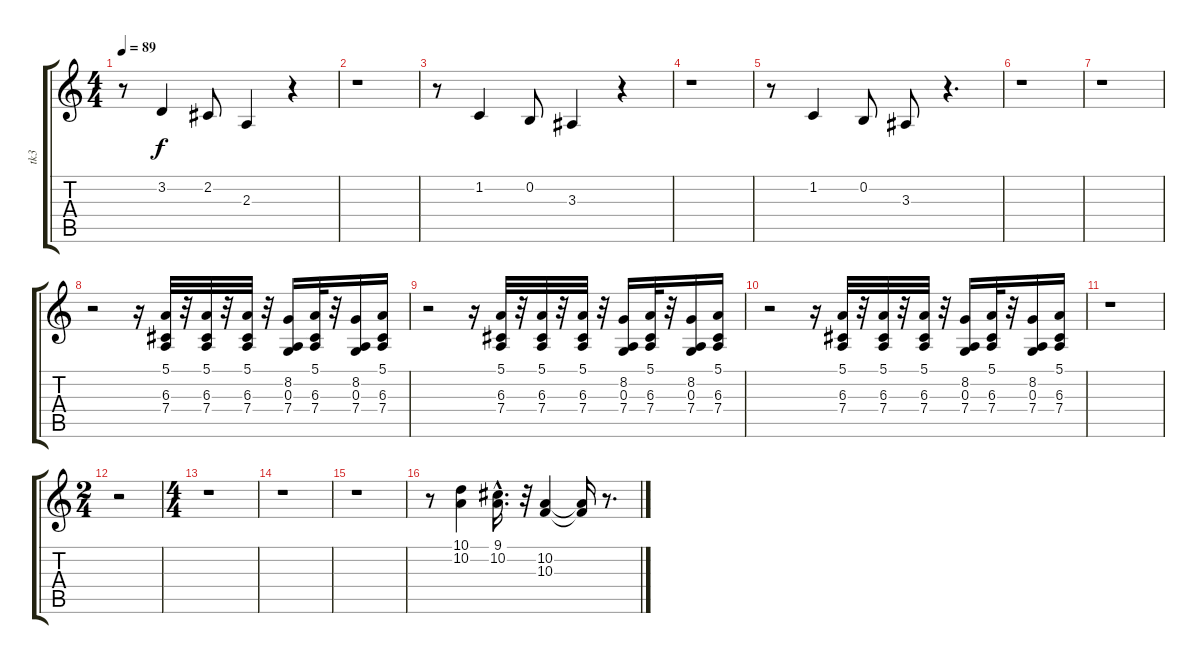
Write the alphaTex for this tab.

\track ("tk3" "tk3") {instrument baritonesax}
\staff {score tabs}
\tuning (E4 B3 G3 D3 A2 E2) {hide}
\ts (4 4)
\tempo 89
\clef g2
\ks c
r.8{dy f} 3.2.4 2.2.8 2.3.4 r.4 |
r.1 |
r.8 1.2.4 0.2.8 3.3.4 r.4 |
r.1 |
r.8 1.2.4 0.2.8 3.3.8 r.4{d} |
r.1 |
r.1 |
r.2 r.16 (5.1 6.3 7.4).32 r.32 (5.1 6.3 7.4).32 r.32 (5.1 6.3 7.4).32 r.32 (8.2 0.3 7.4).16 (5.1 6.3 7.4).32 r.32 (8.2 0.3 7.4).16 (5.1 6.3 7.4).16 |
r.2 r.16 (5.1 6.3 7.4).32 r.32 (5.1 6.3 7.4).32 r.32 (5.1 6.3 7.4).32 r.32 (8.2 0.3 7.4).16 (5.1 6.3 7.4).32 r.32 (8.2 0.3 7.4).16 (5.1 6.3 7.4).16 |
r.2 r.16 (5.1 6.3 7.4).32 r.32 (5.1 6.3 7.4).32 r.32 (5.1 6.3 7.4).32 r.32 (8.2 0.3 7.4).16 (5.1 6.3 7.4).32 r.32 (8.2 0.3 7.4).16 (5.1 6.3 7.4).16 |
r.1 |
\ts (2 4)
r.2 |
\ts (4 4)
r.1 |
r.1 |
r.1 |
r.8 (10.1 10.2).4 (9.1{hac} 10.2{hac}).16{d} r.32 (10.2 10.3).4 (10.2{t} 10.3{t}).16 r.8{d}
